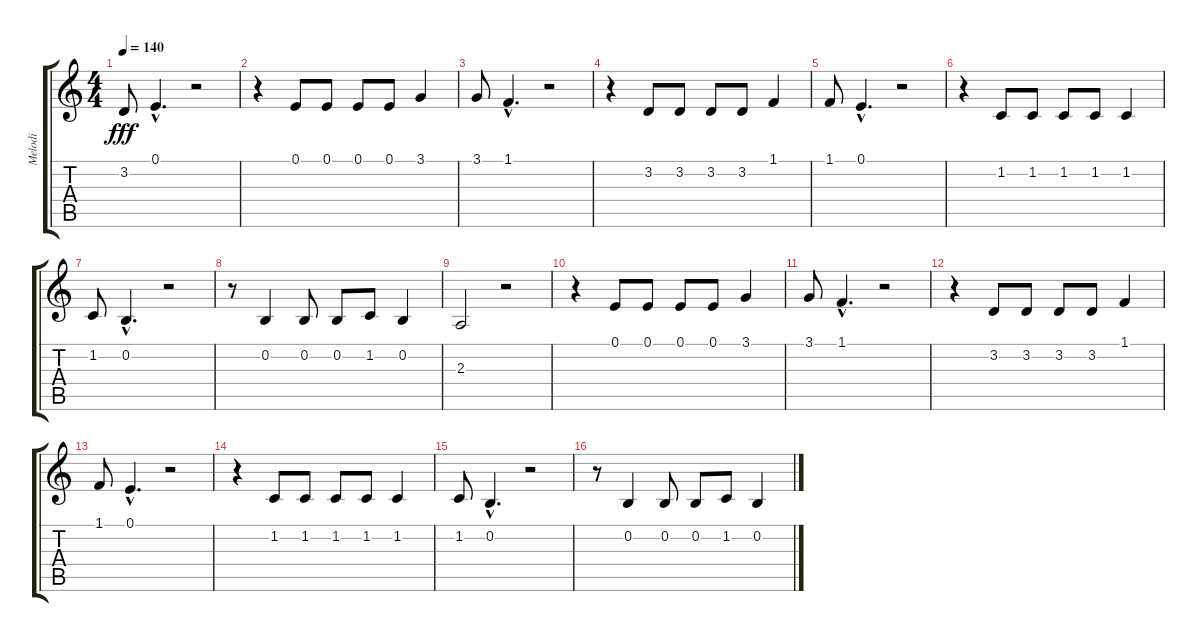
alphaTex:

\track ("Melodi" "Melodi") {instrument acousticgrandpiano}
\staff {score tabs}
\tuning (E4 B3 G3 D3 A2 E2) {hide}
\ts (4 4)
\tempo 140
\clef g2
\ks c
3.2.8{dy fff} 0.1{hac}.4{d} r.2 |
r.4 0.1.8 0.1.8 0.1.8 0.1.8 3.1.4 |
3.1.8 1.1{hac}.4{d} r.2 |
r.4 3.2.8 3.2.8 3.2.8 3.2.8 1.1.4 |
1.1.8 0.1{hac}.4{d} r.2 |
r.4 1.2.8 1.2.8 1.2.8 1.2.8 1.2.4 |
1.2.8 0.2{hac}.4{d} r.2 |
r.8 0.2.4 0.2.8 0.2.8 1.2.8 0.2.4 |
2.3.2 r.2 |
r.4 0.1.8 0.1.8 0.1.8 0.1.8 3.1.4 |
3.1.8 1.1{hac}.4{d} r.2 |
r.4 3.2.8 3.2.8 3.2.8 3.2.8 1.1.4 |
1.1.8 0.1{hac}.4{d} r.2 |
r.4 1.2.8 1.2.8 1.2.8 1.2.8 1.2.4 |
1.2.8 0.2{hac}.4{d} r.2 |
r.8 0.2.4 0.2.8 0.2.8 1.2.8 0.2.4
